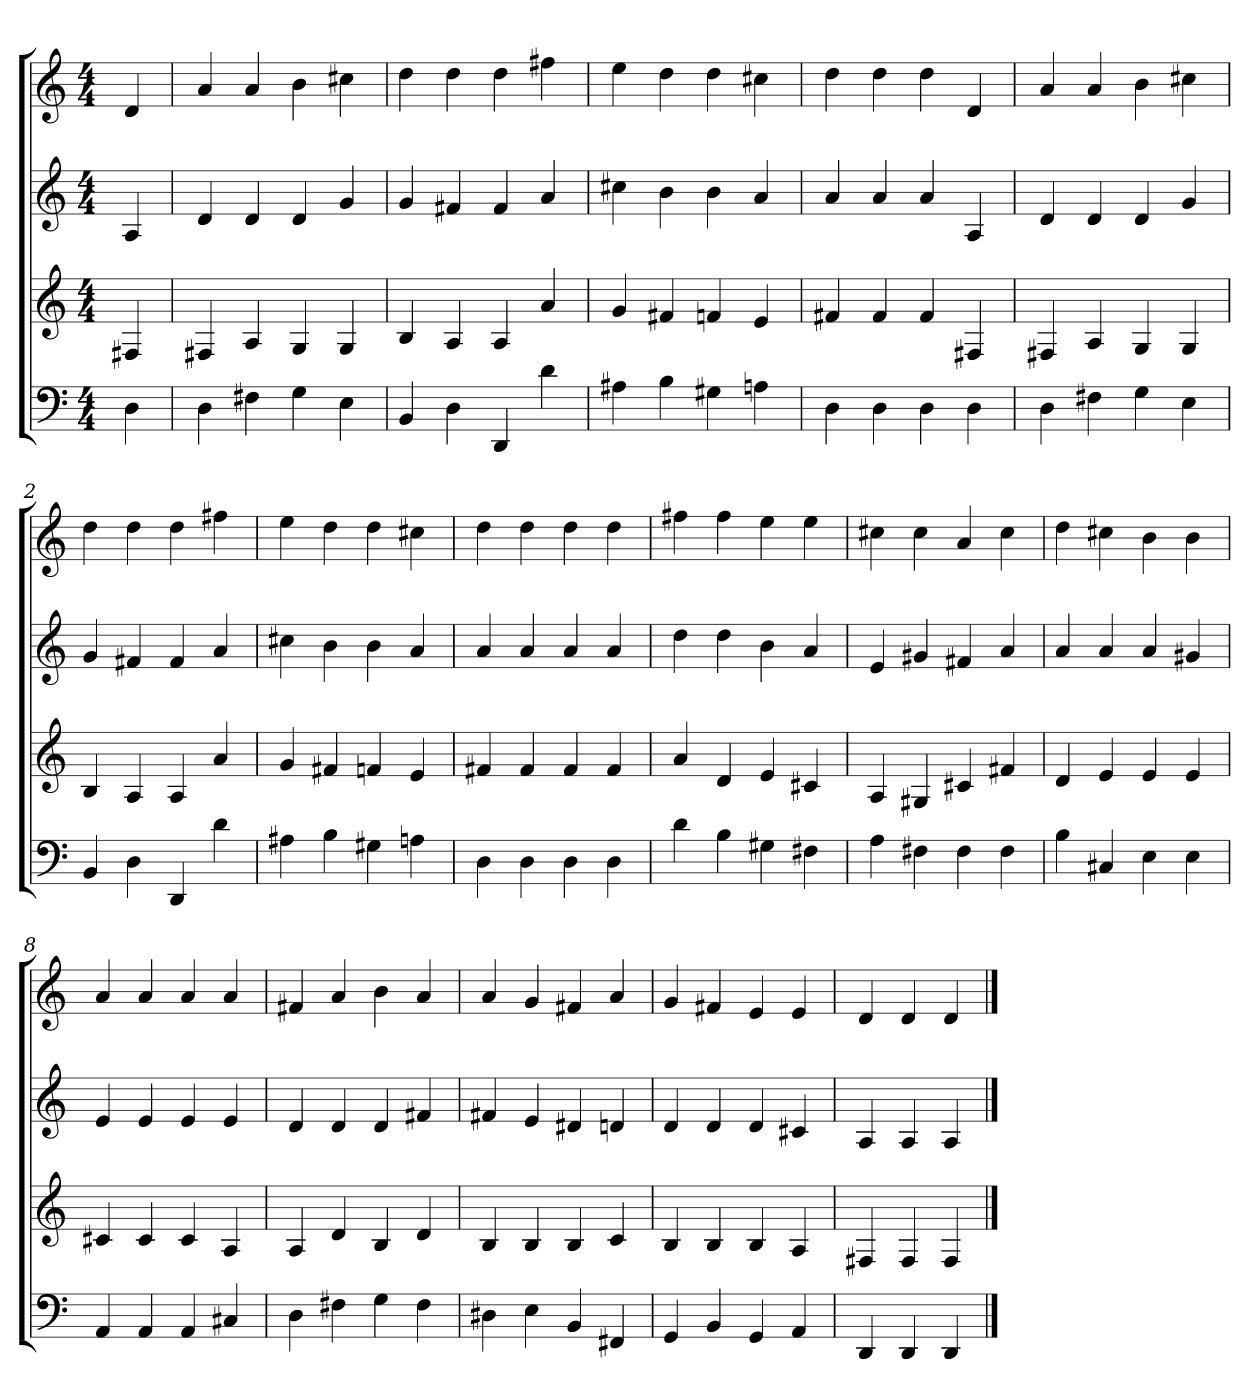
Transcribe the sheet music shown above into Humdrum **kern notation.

**kern	**kern	**kern	**kern
*part4	*part3	*part2	*part1
*staff4	*staff3	*staff2	*staff1
*M4/4	*M4/4	*M4/4	*M4/4
=	=	=	=
4D	4F#X	4A	4d
=1	=1	=1	=1
4D	4F#X	4d	4a
4F#X	4A	4d	4a
4G	4G	4d	4b
4E	4G	4g	4cc#X
=2	=2	=2	=2
4BB	4B	4g	4dd
4D	4A	4f#X	4dd
4DD	4A	4f#	4dd
4d	4a	4a	4ff#X
=3	=3	=3	=3
4A#X	4g	4cc#X	4ee
4B	4f#X	4b	4dd
4G#X	4fn	4b	4dd
4An	4e	4a	4cc#X
=4	=4	=4	=4
4D	4f#X	4a	4dd
4D	4f#	4a	4dd
4D	4f#	4a	4dd
4D	4F#X	4A	4d
=1	=1	=1	=1
4D	4F#X	4d	4a
4F#X	4A	4d	4a
4G	4G	4d	4b
4E	4G	4g	4cc#X
=2	=2	=2	=2
4BB	4B	4g	4dd
4D	4A	4f#X	4dd
4DD	4A	4f#	4dd
4d	4a	4a	4ff#X
=3	=3	=3	=3
4A#X	4g	4cc#X	4ee
4B	4f#X	4b	4dd
4G#X	4fn	4b	4dd
4An	4e	4a	4cc#X
=4	=4	=4	=4
4D	4f#X	4a	4dd
4D	4f#	4a	4dd
4D	4f#	4a	4dd
4D	4f#	4a	4dd
=5	=5	=5	=5
4d	4a	4dd	4ff#X
4B	4d	4dd	4ff#
4G#X	4e	4b	4ee
4F#X	4c#X	4a	4ee
=6	=6	=6	=6
4A	4A	4e	4cc#X
4F#X	4G#X	4g#X	4cc#
4F#	4c#X	4f#X	4a
4F#	4f#X	4a	4cc#
=7	=7	=7	=7
4B	4d	4a	4dd
4C#X	4e	4a	4cc#X
4E	4e	4a	4b
4E	4e	4g#X	4b
=8	=8	=8	=8
4AA	4c#X	4e	4a
4AA	4c#	4e	4a
4AA	4c#	4e	4a
4C#X	4A	4e	4a
=9	=9	=9	=9
4D	4A	4d	4f#X
4F#X	4d	4d	4a
4G	4B	4d	4b
4F#	4d	4f#X	4a
=10	=10	=10	=10
4D#X	4B	4f#X	4a
4E	4B	4e	4g
4BB	4B	4d#X	4f#X
4FF#X	4c	4dn	4a
=11	=11	=11	=11
4GG	4B	4d	4g
4BB	4B	4d	4f#X
4GG	4B	4d	4e
4AA	4A	4c#X	4e
=12	=12	=12	=12
4DD	4F#X	4A	4d
4DD	4F#	4A	4d
4DD	4F#	4A	4d
==	==	==	==
*-	*-	*-	*-
